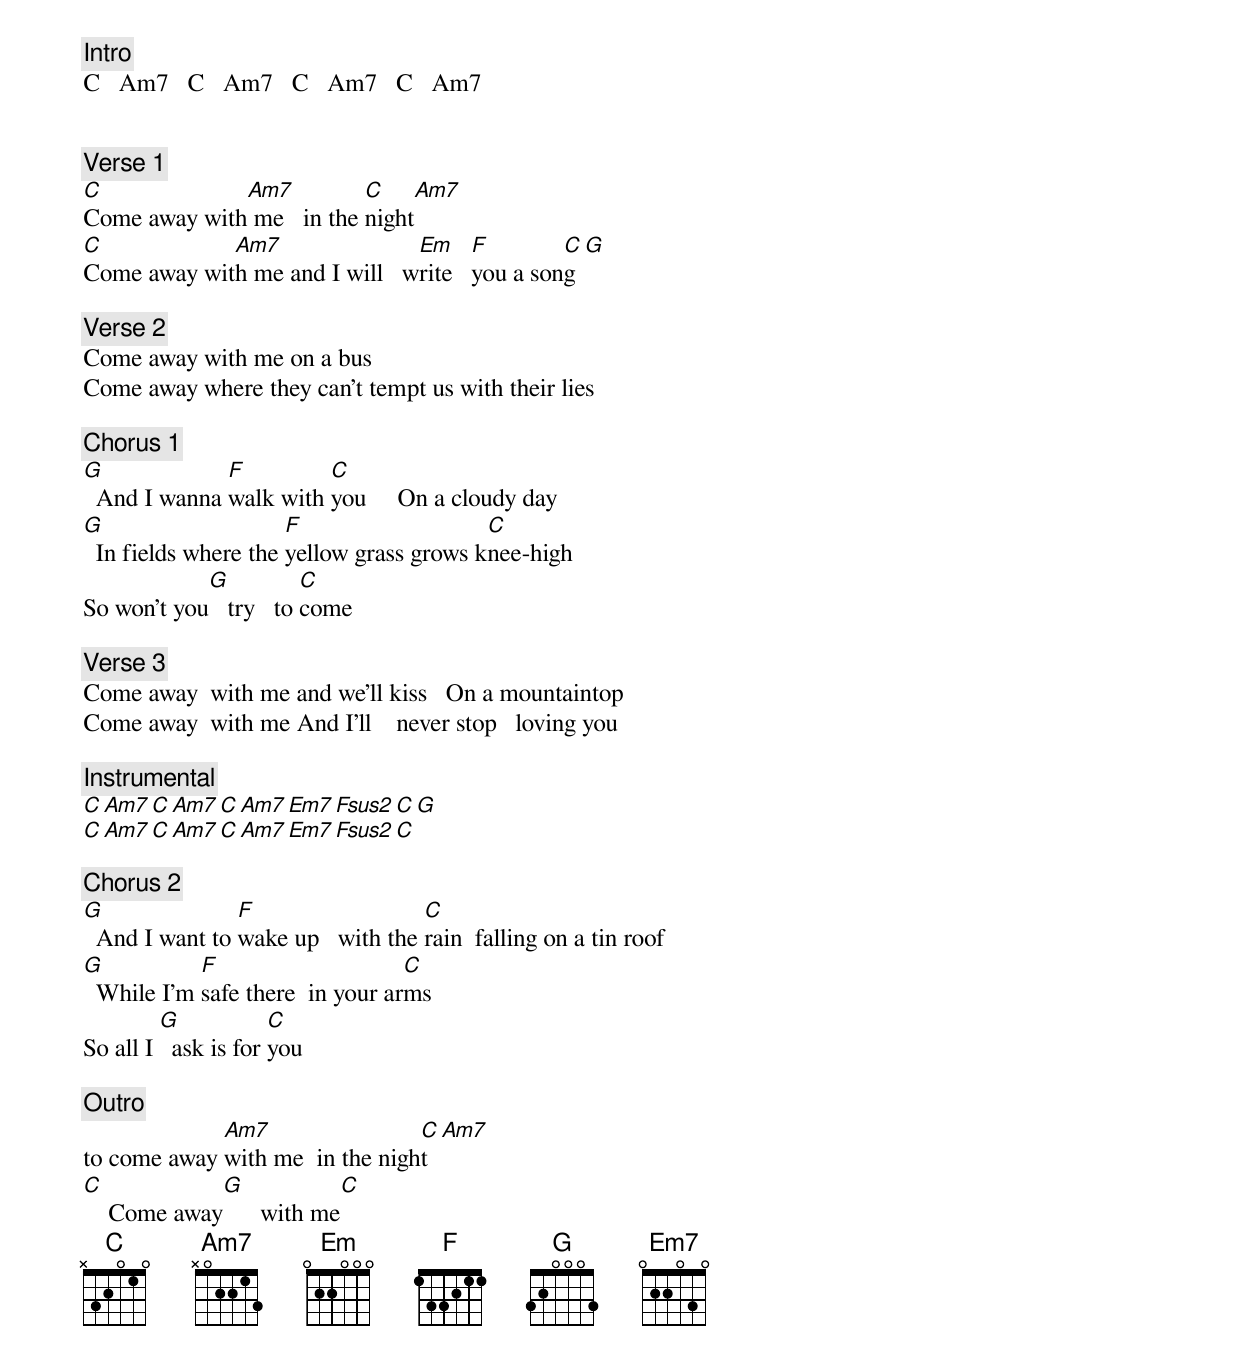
[Intro]
C   Am7   C   Am7   C   Am7   C   Am7


[Verse 1]
C             Am7          C     Am7
Come away with me   in the night
C            Am7                Em     F        C     G
Come away with me and I will   write   you a song

[Verse 2]
Come away with me on a bus
Come away where they can't tempt us with their lies

[Chorus 1]
G             F         C
  And I wanna walk with you     On a cloudy day
G                     F                   C
  In fields where the yellow grass grows knee-high
            G           C
So won't you   try   to come

[Verse 3]
Come away  with me and we'll kiss   On a mountaintop
Come away  with me And I'll    never stop   loving you

[Instrumental]
C    Am7    C    Am7    C    Am7    Em7    Fsus2    C   G
C    Am7    C    Am7    C    Am7    Em7    Fsus2    C

[Chorus 2]
G               F                  C
  And I want to wake up   with the rain  falling on a tin roof
G           F                     C
  While I'm safe there  in your arms
         G            C
So all I   ask is for you

[Outro]
             Am7                 C   Am7
to come away with me  in the night
C            G            C
    Come away      with me
